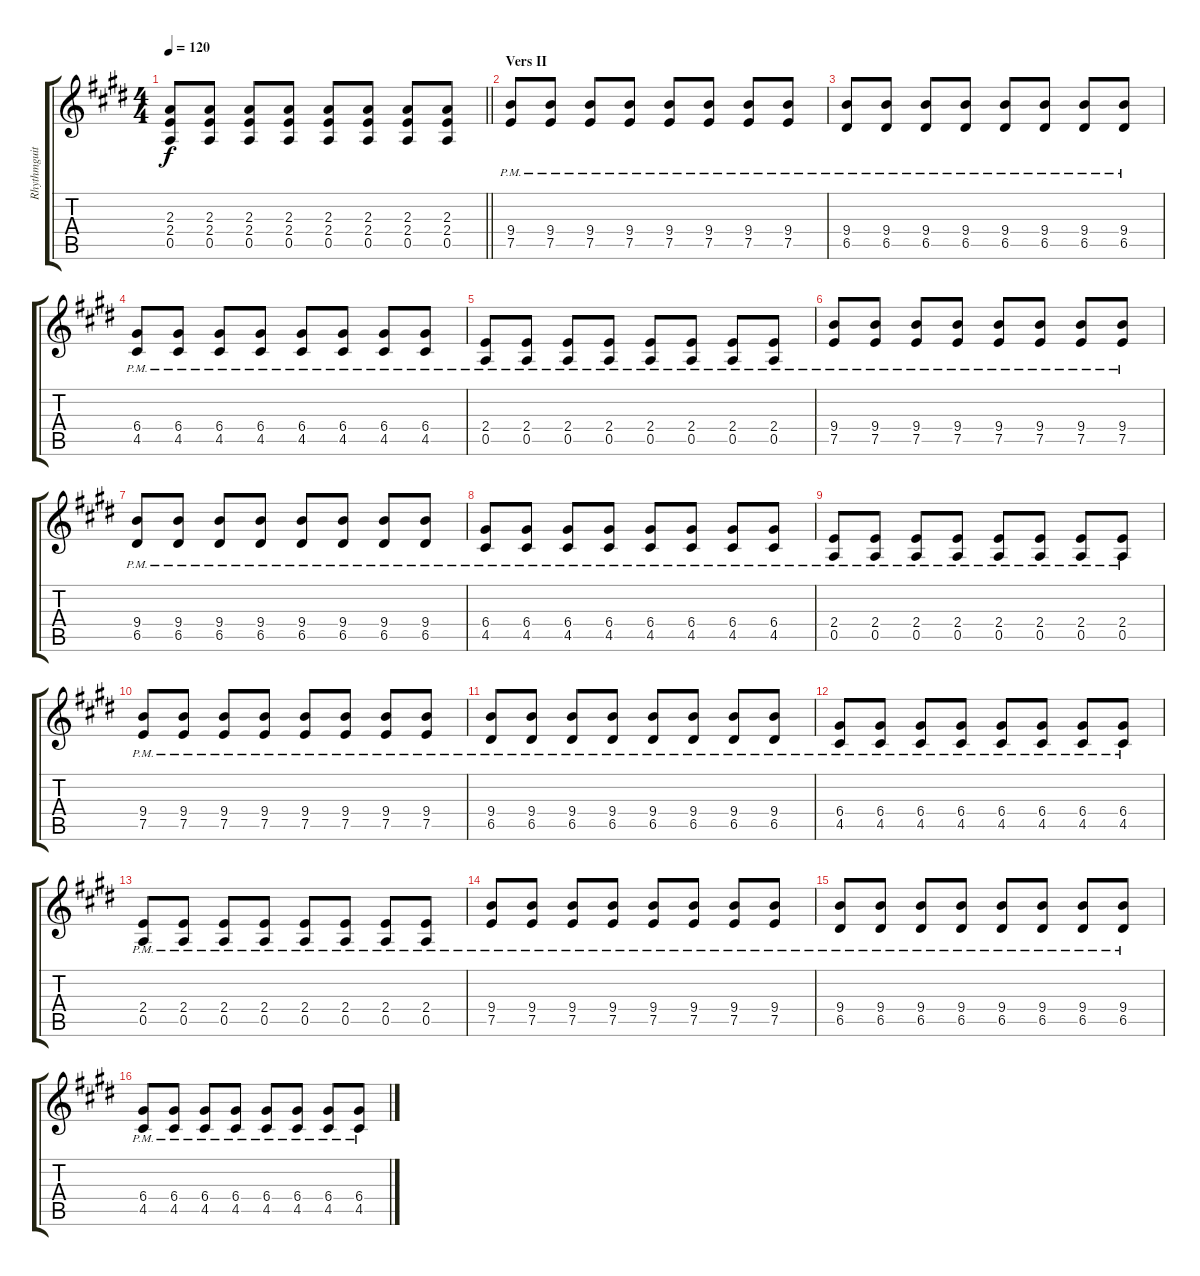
\track ("Rhythmguitar" "Rhythmguit") {instrument distortionguitar}
\staff {score tabs}
\tuning (E4 B3 G3 D3 A2 E2) {hide}
\ts (4 4)
\tempo 120
\clef g2
\barLineRight lightlight
\ks e
(2.3 2.4 0.5).8{dy f} (2.3 2.4 0.5).8 (2.3 2.4 0.5).8 (2.3 2.4 0.5).8 (2.3 2.4 0.5).8 (2.3 2.4 0.5).8 (2.3 2.4 0.5).8 (2.3 2.4 0.5).8 |
\section ("" "Vers II")
(9.4{pm} 7.5{pm}).8 (9.4{pm} 7.5{pm}).8 (9.4{pm} 7.5{pm}).8 (9.4{pm} 7.5{pm}).8 (9.4{pm} 7.5{pm}).8 (9.4{pm} 7.5{pm}).8 (9.4{pm} 7.5{pm}).8 (9.4{pm} 7.5{pm}).8 |
(9.4{pm} 6.5{pm}).8 (9.4{pm} 6.5{pm}).8 (9.4{pm} 6.5{pm}).8 (9.4{pm} 6.5{pm}).8 (9.4{pm} 6.5{pm}).8 (9.4{pm} 6.5{pm}).8 (9.4{pm} 6.5{pm}).8 (9.4{pm} 6.5{pm}).8 |
(6.4{pm} 4.5{pm}).8 (6.4{pm} 4.5{pm}).8 (6.4{pm} 4.5{pm}).8 (6.4{pm} 4.5{pm}).8 (6.4{pm} 4.5{pm}).8 (6.4{pm} 4.5{pm}).8 (6.4{pm} 4.5{pm}).8 (6.4{pm} 4.5{pm}).8 |
(2.4{pm} 0.5{pm}).8 (2.4{pm} 0.5{pm}).8 (2.4{pm} 0.5{pm}).8 (2.4{pm} 0.5{pm}).8 (2.4{pm} 0.5{pm}).8 (2.4{pm} 0.5{pm}).8 (2.4{pm} 0.5{pm}).8 (2.4{pm} 0.5{pm}).8 |
(9.4{pm} 7.5{pm}).8 (9.4{pm} 7.5{pm}).8 (9.4{pm} 7.5{pm}).8 (9.4{pm} 7.5{pm}).8 (9.4{pm} 7.5{pm}).8 (9.4{pm} 7.5{pm}).8 (9.4{pm} 7.5{pm}).8 (9.4{pm} 7.5{pm}).8 |
(9.4{pm} 6.5{pm}).8 (9.4{pm} 6.5{pm}).8 (9.4{pm} 6.5{pm}).8 (9.4{pm} 6.5{pm}).8 (9.4{pm} 6.5{pm}).8 (9.4{pm} 6.5{pm}).8 (9.4{pm} 6.5{pm}).8 (9.4{pm} 6.5{pm}).8 |
(6.4{pm} 4.5{pm}).8 (6.4{pm} 4.5{pm}).8 (6.4{pm} 4.5{pm}).8 (6.4{pm} 4.5{pm}).8 (6.4{pm} 4.5{pm}).8 (6.4{pm} 4.5{pm}).8 (6.4{pm} 4.5{pm}).8 (6.4{pm} 4.5{pm}).8 |
(2.4{pm} 0.5{pm}).8 (2.4{pm} 0.5{pm}).8 (2.4{pm} 0.5{pm}).8 (2.4{pm} 0.5{pm}).8 (2.4{pm} 0.5{pm}).8 (2.4{pm} 0.5{pm}).8 (2.4{pm} 0.5{pm}).8 (2.4{pm} 0.5{pm}).8 |
(9.4{pm} 7.5{pm}).8 (9.4{pm} 7.5{pm}).8 (9.4{pm} 7.5{pm}).8 (9.4{pm} 7.5{pm}).8 (9.4{pm} 7.5{pm}).8 (9.4{pm} 7.5{pm}).8 (9.4{pm} 7.5{pm}).8 (9.4{pm} 7.5{pm}).8 |
(9.4{pm} 6.5{pm}).8 (9.4{pm} 6.5{pm}).8 (9.4{pm} 6.5{pm}).8 (9.4{pm} 6.5{pm}).8 (9.4{pm} 6.5{pm}).8 (9.4{pm} 6.5{pm}).8 (9.4{pm} 6.5{pm}).8 (9.4{pm} 6.5{pm}).8 |
(6.4{pm} 4.5{pm}).8 (6.4{pm} 4.5{pm}).8 (6.4{pm} 4.5{pm}).8 (6.4{pm} 4.5{pm}).8 (6.4{pm} 4.5{pm}).8 (6.4{pm} 4.5{pm}).8 (6.4{pm} 4.5{pm}).8 (6.4{pm} 4.5{pm}).8 |
(2.4{pm} 0.5{pm}).8 (2.4{pm} 0.5{pm}).8 (2.4{pm} 0.5{pm}).8 (2.4{pm} 0.5{pm}).8 (2.4{pm} 0.5{pm}).8 (2.4{pm} 0.5{pm}).8 (2.4{pm} 0.5{pm}).8 (2.4{pm} 0.5{pm}).8 |
(9.4{pm} 7.5{pm}).8 (9.4{pm} 7.5{pm}).8 (9.4{pm} 7.5{pm}).8 (9.4{pm} 7.5{pm}).8 (9.4{pm} 7.5{pm}).8 (9.4{pm} 7.5{pm}).8 (9.4{pm} 7.5{pm}).8 (9.4{pm} 7.5{pm}).8 |
(9.4{pm} 6.5{pm}).8 (9.4{pm} 6.5{pm}).8 (9.4{pm} 6.5{pm}).8 (9.4{pm} 6.5{pm}).8 (9.4{pm} 6.5{pm}).8 (9.4{pm} 6.5{pm}).8 (9.4{pm} 6.5{pm}).8 (9.4{pm} 6.5{pm}).8 |
(6.4{pm} 4.5{pm}).8 (6.4{pm} 4.5{pm}).8 (6.4{pm} 4.5{pm}).8 (6.4{pm} 4.5{pm}).8 (6.4{pm} 4.5{pm}).8 (6.4{pm} 4.5{pm}).8 (6.4{pm} 4.5{pm}).8 (6.4{pm} 4.5{pm}).8
